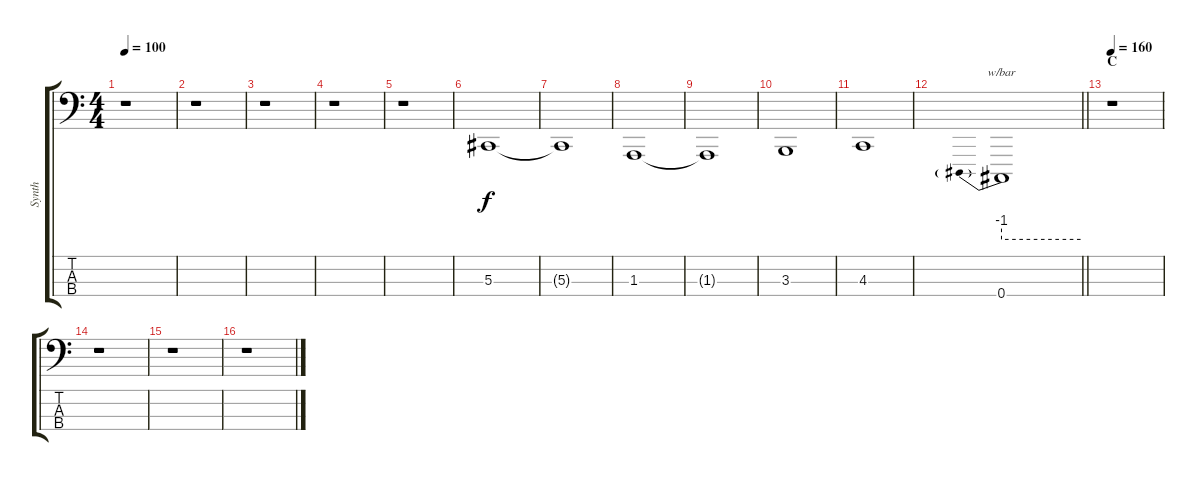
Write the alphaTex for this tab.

\track ("Synth" "Synth") {instrument synthbrass1}
\staff {score tabs}
\tuning (Gb2 Db2 Ab1 Eb1) {hide}
\ts (4 4)
\tempo 100
\clef f4
\ks c
r.1{dy f} |
r.1 |
r.1 |
r.1 |
r.1 |
5.3.1 |
5.3{t}.1 |
1.3.1 |
1.3{t}.1 |
3.3.1 |
4.3.1 |
\barLineRight lightlight
0.4.1{tbe (predive default 0 -4 60 -4)} |
\section ("" "C")
\tempo 160
r.1 |
r.1 |
r.1 |
r.1
